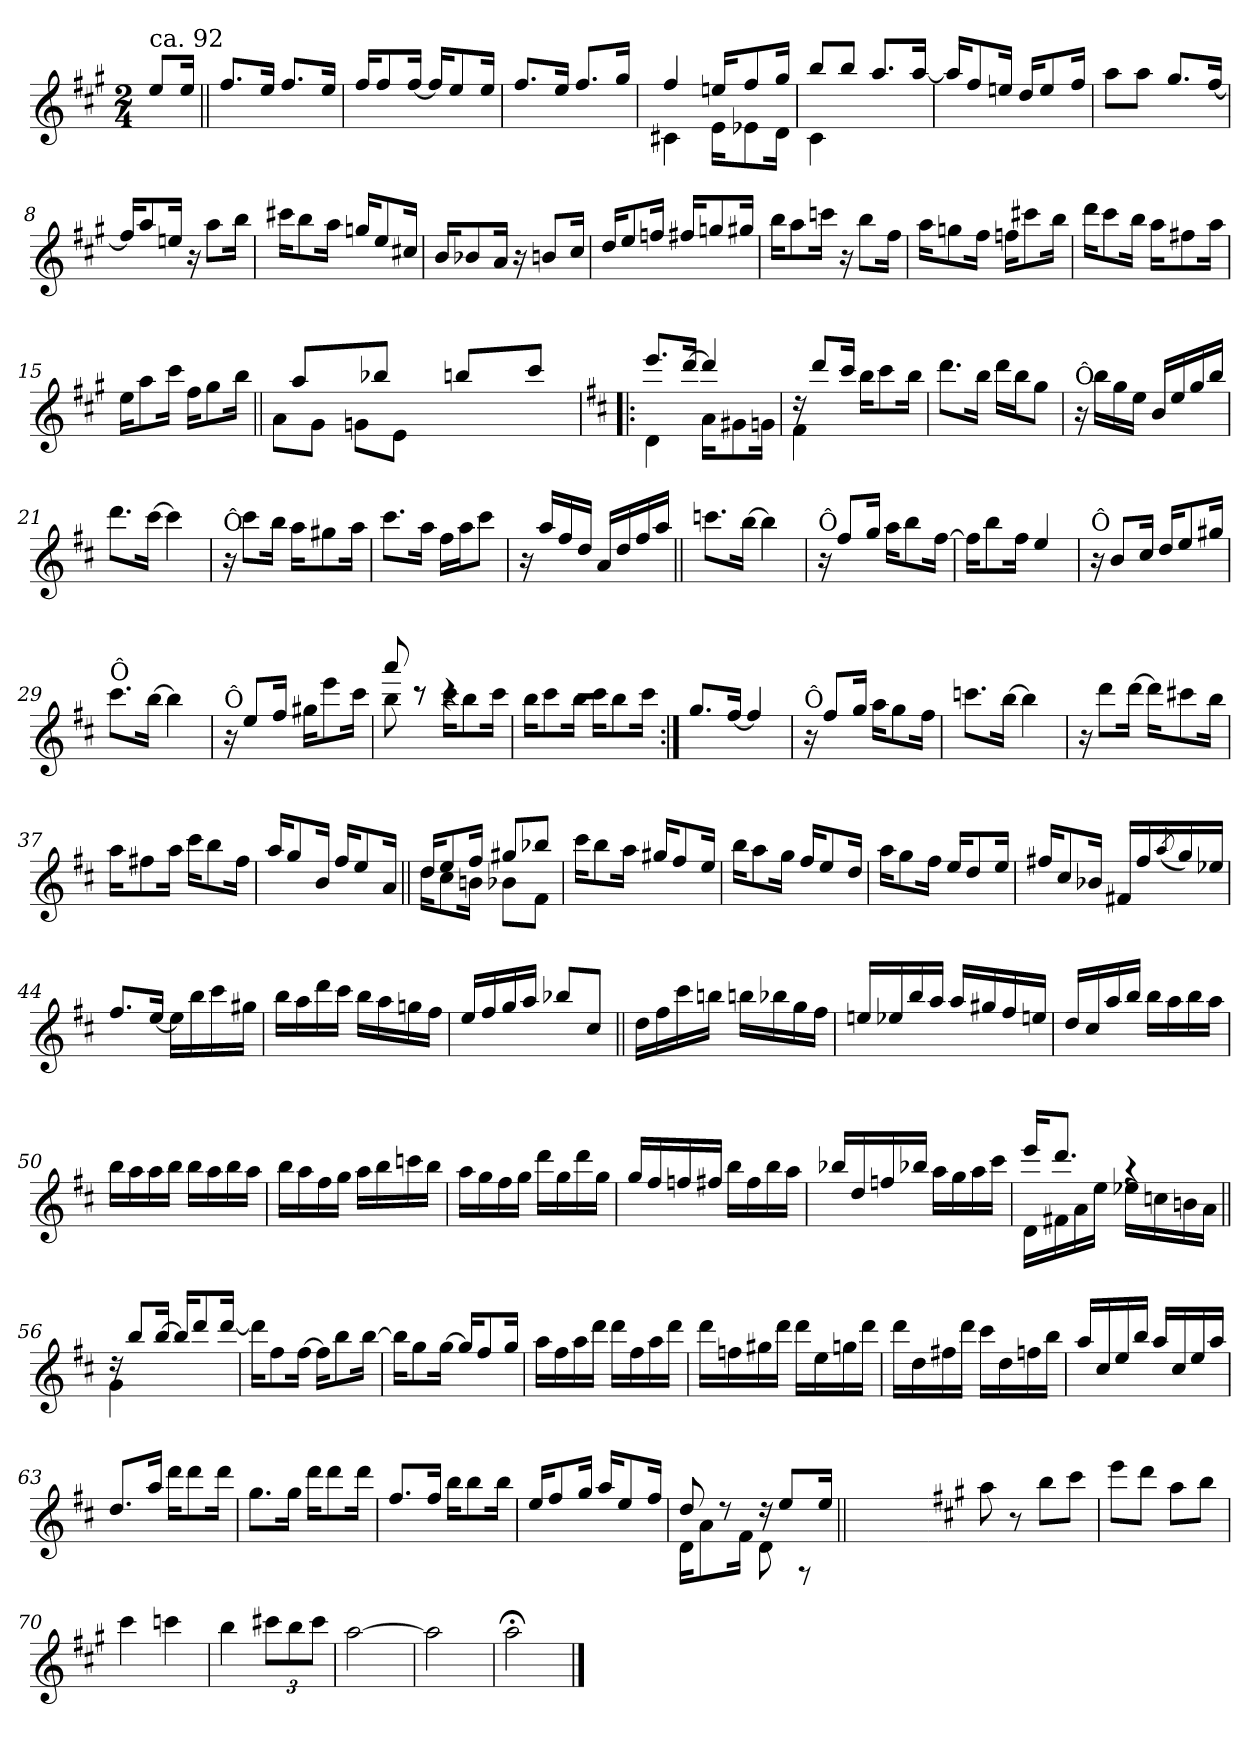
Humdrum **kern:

**kern
*part1
*staff1
*clefG2
*k[f#c#g#]
*A:
*M2/4
=
!LO:TX:a:t=ca. 92
8ee/L
16ee/Jk
=1||
8.ff#/L
16ee/Jk
8.ff#/L
16ee/Jk
=2
16ff#/KL
8ff#/
[16ff#/Jk
16ff#/KL]
8ee/
16ee/Jk
=3
8.ff#/L
16ee/Jk
8.ff#/L
16gg#/Jk
=4
*^
4ff#/	4c#X!\
16een/KL	16e!\KL
8ff#/	8e-X!\
16gg#/Jk	16d!\Jk
!!LO:LB:g=z	!!
=5	=5
8bb/L	4c#!\
8bb/J	.
8.aa/L	4ryy
[>16aa/Jk	.
*v	*v
=6
16aa/KL]
8ff#/
16een/Jk
16dd/KL
8ee/
16ff#/Jk
=7
8aa\L
8aa\J
8.gg#/L
[16ff#/Jk
=8
16ff#/KL]
8aa/
16een/Jk
16r
8aa\L
16bb\Jk
=9
16ccc#X\KL
8bb\
16aa\Jk
16ggn/KL
8ee/
16cc#X/Jk
=10
16b/KL
8b-X/
16a/Jk
16r
8bn/L
16cc#/Jk
!!LO:LB:g=z
=11
16dd/KL
8ee/
16ffn/Jk
16ff#X/KL
8ggn/
16gg#X/Jk
=12
16bb\KL
8aa\
16cccn\Jk
16r
8bb\L
16ff#\Jk
=13
16aa\KL
8ggn\
16ff#\Jk
16ffn\KL
8ccc#X\
16bb\Jk
=14
16ddd\KL
8ccc#\
16bb\Jk
16aa\KL
8ff#X\
16aa\Jk
!!LO:LB:g=z
=15
16ee\KL
8aa\
16ccc#\Jk
16ff#\KL
8gg#\
16bb\Jk
=16||
*^
16ryy	8a!\L
8aa/L	.
.	8g#!\J
32ryy	.
32ryy	.
16ryy	8gn!\L
8bb-X/J	.
.	8e!\J
32ryy	.
32ryy	.
16ryy	2ryy
8bbn/L	.
32ryy	.
32ryy	.
16ryy	.
8ccc#/J	.
32ryy	.
32ryy	.
=17!|:	=17!|:
*k[f#c#]	*
*D:	*
8.eee/L	4d!\
[>16ddd/Jk	.
4ddd/]	16a!\KL
.	8g#X!\
.	16gn!\Jk
=18	=18
16rdd	4f#!\
8ddd/L	.
16ccc#/Jk	.
16bb\KL	4ryy
8ccc#\	.
16bb\Jk	.
*v	*v
!!LO:LB:g=z
=19
8.ddd\L
16bb\Jk
16ddd\LL
16bb\J
8gg\J
=20
!LO:TX:a:t=Ô
16r
16bb\LL
16gg\
16ee\JJ
16b/LL
16ee/
16gg/
16bb/JJ
=21
8.ddd\L
[16ccc#\Jk
4ccc#\]
=22
!LO:TX:a:t=Ô
16r
8ccc#\L
16bb\Jk
16aa\KL
8gg#X\
16aa\Jk
=23
8.ccc#\L
16aa\Jk
16ff#\LL
16aa\J
8ccc#\J
!!LO:LB:g=z
=24
16r
16aa/LL
16ff#/
16dd/JJ
16a/LL
16dd/
16ff#/
16aa/JJ
=25||
8.cccn\L
[16bb\Jk
4bb\]
=26
!LO:TX:a:t=Ô
16r
8ff#/L
16gg/Jk
16aa\KL
8bb\
[16ff#\Jk
=27
16ff#\KL]
8bb\
16ff#\Jk
4ee/
=28
!LO:TX:a:t=Ô
16r
8b/L
16cc#/Jk
16dd/KL
8ee/
16gg#X/Jk
!!LO:LB:g=z
=29
!LO:TX:a:t=Ô
8.ccc#\L
[16bb\Jk
4bb\]
=30
!LO:TX:a:t=Ô
16r
8ee/L
16ff#/Jk
16gg#X\KL
8eee\
16ccc#\Jk
=31
*^
8bb\	8aaa!/
8r	8rccc
16ccc#\KL	4rccc
8bb\	.
16ccc#\Jk	.
=32	=32
16bb\KL	2rccc
8ccc#\	.
16bb\Jk	.
16ccc#\KL	.
8bb\	.
16ccc#\Jk	.
*v	*v
!!LO:LB:g=z
=33:|!
8.gg/L
[16ff#/Jk
4ff#/]
=34
!LO:TX:a:t=Ô
16r
8ff#/L
16gg/Jk
16aa\KL
8gg\
16ff#\Jk
=35
8.cccn\L
[16bb\Jk
4bb\]
=36
16r
8ddd\L
[16ddd\Jk
16ddd\KL]
8ccc#X\
16bb\Jk
=37
16aa\KL
8ff#X\
16aa\Jk
16ccc#\KL
8bb\
16ff#\Jk
!!LO:LB:g=z
=38
16aa/KL
8gg/
16b/Jk
16ff#/KL
8ee/
16a/Jk
=39||
*^
16dd/KL	16dd!\KL
8ee/	8cc#!\
16ff#/Jk	16bn!\Jk
8gg#X/L	8b-X!\L
8bb-X/J	8f#!\J
*v	*v
=40
16ccc#\KL
8bb\
16aa\Jk
16gg#X/KL
8ff#/
16ee/Jk
=41
16bb\KL
8aa\
16gg\Jk
16ff#/KL
8ee/
16dd/Jk
=42
16aa\KL
8gg\
16ff#\Jk
16ee/KL
8dd/
16ee/Jk
!!LO:PB:g=z
=43
16ff#X/KL
8cc#/
16b-X/Jk
16f#X/LL
16ff#/
(<8qaa/
16gg/)
16ee-X/JJ
=44
8.ff#/L
[16ee/Jk
16ee\LL]
16bb\
16ccc#\
16gg#X\JJ
=45
16bb\LL
16aa\
16ddd\
16ccc#\JJ
16bb\LL
16aa\
16ggn\
16ff#\JJ
=46
16ee/LL
16ff#/
16gg/
16aa/JJ
8bb-X/L
8cc#/J
!!LO:LB:g=z
=47||
16dd\LL
16ff#\
16ccc#\
16bbn\JJ
16bbn\LL
16bb-X\
16gg\
16ff#\JJ
=48
16een/LL
16ee-X/
16bb/
16aa/JJ
16aa/LL
16gg#X/
16ff#/
16een/JJ
=49
16dd/LL
16cc#/
16aa/
16bb/JJ
16bb\LL
16aa\
16bb\
16aa\JJ
=50
16bb\LL
16aa\
16aa\
16bb\JJ
16bb\LL
16aa\
16bb\
16aa\JJ
!!LO:LB:g=z
=51
16bb\LL
16aa\
16ff#\
16gg\JJ
16aa\LL
16bb\
16cccn\
16bb\JJ
=52
16aa\LL
16gg\
16ff#\
16gg\JJ
16ddd\LL
16gg\
16ddd\
16gg\JJ
=53
16gg/LL
16ff#/
16ffn/
16ff#X/JJ
16bb\LL
16ff#\
16bb\
16aa\JJ
=54
16bb-X/LL
16dd/
16ffn/
16bb-X/JJ
16aa\LL
16gg\
16aa\
16ccc#\JJ
!!LO:LB:g=z
=55
*^
16eee/KL	16d!\LL
8.ddd/J	16f#X!\
.	16a!\
.	16ee!\JJ
4rgg	16ee-X!\LL
.	16ccn!\
.	16bn!\
.	16a!\JJ
=56||	=56||
16rdd	4g!\
8bb/L	.
[>16bb/Jk	.
16bb/KL]	4ryy
8ddd/	.
[>16ddd/Jk	.
*v	*v
=57
16ddd\KL]
8ff#\
[16ff#\Jk
16ff#\KL]
8bb\
[16bb\Jk
=58
16bb\KL]
8gg\
[16gg\Jk
16gg/KL]
8ff#/
16gg/Jk
=59
16aa\LL
16ff#\
16aa\
16ddd\JJ
16ddd\LL
16ff#\
16aa\
16ddd\JJ
!!LO:LB:g=z
=60
16ddd\LL
16ffn\
16gg#X\
16ddd\JJ
16ddd\LL
16ee\
16ggn\
16ddd\JJ
=61
16ddd\LL
16dd\
16ff#X\
16ddd\JJ
16ccc#\LL
16dd\
16ffn\
16bb\JJ
=62
16aa/LL
16cc#/
16ee/
16bb/JJ
16aa/LL
16cc#/
16ee/
16aa/JJ
=63
8.dd/L
16aa/Jk
16ddd\KL
8ddd\
16ddd\Jk
!!LO:LB:g=z
=64
8.gg\L
16gg\Jk
16ddd\KL
8ddd\
16ddd\Jk
=65
8.ff#/L
16ff#/Jk
16bb\KL
8bb\
16bb\Jk
=66
16ee/KL
8ff#/
16gg/Jk
16aa/KL
8ee/
16ff#/Jk
=67
*^
8dd/	16d!\KL
.	8a!\
8rdd	.
.	16f#!\Jk
16rdd	8d!\
8ee/L	.
.	8rE
16ee/Jk	.
*v	*v
=67X671||
2ryy
!!LO:LB:g=z
=68-
*k[f#c#g#]
*A:
8aa\
8r
8bb\L
8ccc#\J
=69
8eee\L
8ddd\J
8aa\L
8bb\J
=70
4ccc#\
4cccn\
=71
4bb\
*Xbrackettup
12ccc#X\L
12bb\
12ccc#\J
!!LO:LB:g=z
=72
[>2aa\
=73
2aa\]
=74
2aa;<\
==
*-
